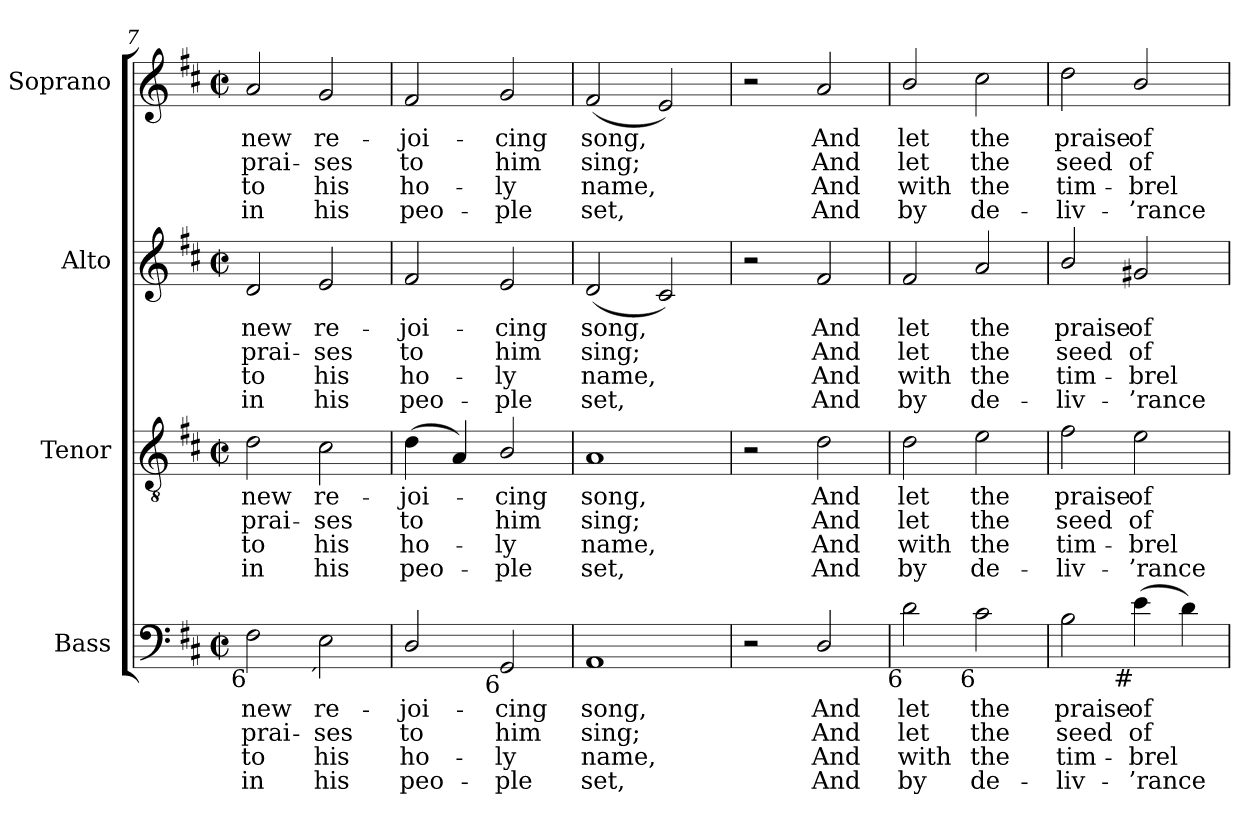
**kern	**text	**text	**text	**text	**kern	**text	**text	**text	**text	**kern	**text	**text	**text	**text	**kern	**text	**text	**text	**text
*part4	*part4	*part4	*part4	*part4	*part3	*part3	*part3	*part3	*part3	*part2	*part2	*part2	*part2	*part2	*part1	*part1	*part1	*part1	*part1
*staff4	*staff4	*staff4	*staff4	*staff4	*staff3	*staff3	*staff3	*staff3	*staff3	*staff2	*staff2	*staff2	*staff2	*staff2	*staff1	*staff1	*staff1	*staff1	*staff1
*I"Bass	*	*	*	*	*I"Tenor	*	*	*	*	*I"Alto	*	*	*	*	*I"Soprano	*	*	*	*
*I'B.	*	*	*	*	*I'T.	*	*	*	*	*I'A.	*	*	*	*	*I'S.	*	*	*	*
*clefF4	*	*	*	*	*clefGv2	*	*	*	*	*clefG2	*	*	*	*	*clefG2	*	*	*	*
*	*	*	*	*	*ITrd7c12	*	*	*	*	*	*	*	*	*	*	*	*	*	*
*k[f#c#]	*	*	*	*	*k[f#c#]	*	*	*	*	*k[f#c#]	*	*	*	*	*k[f#c#]	*	*	*	*
*D:	*	*	*	*	*D:	*	*	*	*	*D:	*	*	*	*	*D:	*	*	*	*
*M2/2	*	*	*	*	*M2/2	*	*	*	*	*M2/2	*	*	*	*	*M2/2	*	*	*	*
*met(c|)	*	*	*	*	*met(c|)	*	*	*	*	*met(c|)	*	*	*	*	*met(c|)	*	*	*	*
=7	=7	=7	=7	=7	=7	=7	=7	=7	=7	=7	=7	=7	=7	=7	=7	=7	=7	=7	=7
!	!LO:LY:b:color=#000000	!LO:LY:b:color=#000000	!LO:LY:b:color=#000000	!LO:LY:b:color=#000000	!	!	!	!	!	!	!	!	!	!	!	!	!	!	!
!	!	!	!	!	!	!LO:LY:b:color=#000000	!LO:LY:b:color=#000000	!LO:LY:b:color=#000000	!LO:LY:b:color=#000000	!	!	!	!	!	!	!	!	!	!
!	!	!	!	!	!	!	!	!	!	!	!LO:LY:b:color=#000000	!LO:LY:b:color=#000000	!LO:LY:b:color=#000000	!LO:LY:b:color=#000000	!	!	!	!	!
!LO:TX:b:rj:t=6	!	!	!	!	!	!	!	!	!	!	!	!	!	!	!	!	!	!	!
!	!	!	!	!	!	!	!	!	!	!	!	!	!	!	!	!LO:LY:b:color=#000000	!LO:LY:b:color=#000000	!LO:LY:b:color=#000000	!LO:LY:b:color=#000000
2F#i\	new	prai-	to	in	2Di\	new	prai-	to	in	2di/	new	prai-	to	in	2ai/	new	prai-	to	in
!	!LO:LY:b:color=#000000	!LO:LY:b:color=#000000	!LO:LY:b:color=#000000	!LO:LY:b:color=#000000	!	!	!	!	!	!	!	!	!	!	!	!	!	!	!
!	!	!	!	!	!	!LO:LY:b:color=#000000	!LO:LY:b:color=#000000	!LO:LY:b:color=#000000	!LO:LY:b:color=#000000	!	!	!	!	!	!	!	!	!	!
!	!	!	!	!	!	!	!	!	!	!	!LO:LY:b:color=#000000	!LO:LY:b:color=#000000	!LO:LY:b:color=#000000	!LO:LY:b:color=#000000	!	!	!	!	!
!LO:TX:b:rj:t=´	!	!	!	!	!	!	!	!	!	!	!	!	!	!	!	!	!	!	!
!	!	!	!	!	!	!	!	!	!	!	!	!	!	!	!	!LO:LY:b:color=#000000	!LO:LY:b:color=#000000	!LO:LY:b:color=#000000	!LO:LY:b:color=#000000
2Ei\	re-	-ses	his	his	2C#i\	re-	-ses	his	his	2ei/	re-	-ses	his	his	2gi/	re-	-ses	his	his
=8	=8	=8	=8	=8	=8	=8	=8	=8	=8	=8	=8	=8	=8	=8	=8	=8	=8	=8	=8
!	!LO:LY:b:color=#000000	!LO:LY:b:color=#000000	!LO:LY:b:color=#000000	!LO:LY:b:color=#000000	!	!	!	!	!	!	!	!	!	!	!	!	!	!	!
!	!	!	!	!	!	!LO:LY:b:color=#000000	!LO:LY:b:color=#000000	!LO:LY:b:color=#000000	!LO:LY:b:color=#000000	!	!	!	!	!	!	!	!	!	!
!	!	!	!	!	!	!	!	!	!	!	!LO:LY:b:color=#000000	!LO:LY:b:color=#000000	!LO:LY:b:color=#000000	!LO:LY:b:color=#000000	!	!	!	!	!
!	!	!	!	!	!	!	!	!	!	!	!	!	!	!	!	!LO:LY:b:color=#000000	!LO:LY:b:color=#000000	!LO:LY:b:color=#000000	!LO:LY:b:color=#000000
2Di/	-joi-	to	ho-	-peo-	(4Di\	-joi-	to	ho-	-peo-	2f#i/	-joi-	to	ho-	-peo-	2f#i/	-joi-	to	ho-	-peo-
.	.	.	.	.	4AAi/)	.	.	.	.	.	.	.	.	.	.	.	.	.	.
!	!LO:LY:b:color=#000000	!LO:LY:b:color=#000000	!LO:LY:b:color=#000000	!LO:LY:b:color=#000000	!	!	!	!	!	!	!	!	!	!	!	!	!	!	!
!	!	!	!	!	!	!LO:LY:b:color=#000000	!LO:LY:b:color=#000000	!LO:LY:b:color=#000000	!LO:LY:b:color=#000000	!	!	!	!	!	!	!	!	!	!
!	!	!	!	!	!	!	!	!	!	!	!LO:LY:b:color=#000000	!LO:LY:b:color=#000000	!LO:LY:b:color=#000000	!LO:LY:b:color=#000000	!	!	!	!	!
!LO:TX:b:rj:t=6	!	!	!	!	!	!	!	!	!	!	!	!	!	!	!	!	!	!	!
!	!	!	!	!	!	!	!	!	!	!	!	!	!	!	!	!LO:LY:b:color=#000000	!LO:LY:b:color=#000000	!LO:LY:b:color=#000000	!LO:LY:b:color=#000000
2GGi/	-cing	him	-ly	ple	2BBi/	-cing	him	-ly	ple	2ei/	-cing	him	-ly	ple	2gi/	-cing	him	-ly	ple
=9	=9	=9	=9	=9	=9	=9	=9	=9	=9	=9	=9	=9	=9	=9	=9	=9	=9	=9	=9
!	!LO:LY:b:color=#000000	!LO:LY:b:color=#000000	!LO:LY:b:color=#000000	!LO:LY:b:color=#000000	!	!	!	!	!	!	!	!	!	!	!	!	!	!	!
!	!	!	!	!	!	!LO:LY:b:color=#000000	!LO:LY:b:color=#000000	!LO:LY:b:color=#000000	!LO:LY:b:color=#000000	!	!	!	!	!	!	!	!	!	!
!	!	!	!	!	!	!	!	!	!	!	!LO:LY:b:color=#000000	!LO:LY:b:color=#000000	!LO:LY:b:color=#000000	!LO:LY:b:color=#000000	!	!	!	!	!
!	!	!	!	!	!	!	!	!	!	!	!	!	!	!	!	!LO:LY:b:color=#000000	!LO:LY:b:color=#000000	!LO:LY:b:color=#000000	!LO:LY:b:color=#000000
1AAi	song,	sing;	name,	set,	1AAi	song,	sing;	name,	set,	(2di/	song,	sing;	name,	set,	(2f#i/	song,	sing;	name,	set,
.	.	.	.	.	.	.	.	.	.	2c#i/)	.	.	.	.	2ei/)	.	.	.	.
!!LO:LB:g=z
=10	=10	=10	=10	=10	=10	=10	=10	=10	=10	=10	=10	=10	=10	=10	=10	=10	=10	=10	=10
2r	.	.	.	.	2r	.	.	.	.	2r	.	.	.	.	2r	.	.	.	.
!	!LO:LY:b:color=#000000	!LO:LY:b:color=#000000	!LO:LY:b:color=#000000	!LO:LY:b:color=#000000	!	!	!	!	!	!	!	!	!	!	!	!	!	!	!
!	!	!	!	!	!	!LO:LY:b:color=#000000	!LO:LY:b:color=#000000	!LO:LY:b:color=#000000	!LO:LY:b:color=#000000	!	!	!	!	!	!	!	!	!	!
!	!	!	!	!	!	!	!	!	!	!	!LO:LY:b:color=#000000	!LO:LY:b:color=#000000	!LO:LY:b:color=#000000	!LO:LY:b:color=#000000	!	!	!	!	!
!	!	!	!	!	!	!	!	!	!	!	!	!	!	!	!	!LO:LY:b:color=#000000	!LO:LY:b:color=#000000	!LO:LY:b:color=#000000	!LO:LY:b:color=#000000
2Di/	And	And	And	And	2Di\	And	And	And	And	2f#i/	And	And	And	And	2ai/	And	And	And	And
=11	=11	=11	=11	=11	=11	=11	=11	=11	=11	=11	=11	=11	=11	=11	=11	=11	=11	=11	=11
!	!LO:LY:b:color=#000000	!LO:LY:b:color=#000000	!LO:LY:b:color=#000000	!LO:LY:b:color=#000000	!	!	!	!	!	!	!	!	!	!	!	!	!	!	!
!	!	!	!	!	!	!LO:LY:b:color=#000000	!LO:LY:b:color=#000000	!LO:LY:b:color=#000000	!LO:LY:b:color=#000000	!	!	!	!	!	!	!	!	!	!
!	!	!	!	!	!	!	!	!	!	!	!LO:LY:b:color=#000000	!LO:LY:b:color=#000000	!LO:LY:b:color=#000000	!LO:LY:b:color=#000000	!	!	!	!	!
!LO:TX:b:rj:t=6	!	!	!	!	!	!	!	!	!	!	!	!	!	!	!	!	!	!	!
!	!	!	!	!	!	!	!	!	!	!	!	!	!	!	!	!LO:LY:b:color=#000000	!LO:LY:b:color=#000000	!LO:LY:b:color=#000000	!LO:LY:b:color=#000000
2di\	let	let	with	by	2Di\	let	let	with	by	2f#i/	let	let	with	by	2bi/	let	let	with	by
!	!LO:LY:b:color=#000000	!LO:LY:b:color=#000000	!LO:LY:b:color=#000000	!LO:LY:b:color=#000000	!	!	!	!	!	!	!	!	!	!	!	!	!	!	!
!	!	!	!	!	!	!LO:LY:b:color=#000000	!LO:LY:b:color=#000000	!LO:LY:b:color=#000000	!LO:LY:b:color=#000000	!	!	!	!	!	!	!	!	!	!
!	!	!	!	!	!	!	!	!	!	!	!LO:LY:b:color=#000000	!LO:LY:b:color=#000000	!LO:LY:b:color=#000000	!LO:LY:b:color=#000000	!	!	!	!	!
!LO:TX:b:rj:t=6	!	!	!	!	!	!	!	!	!	!	!	!	!	!	!	!	!	!	!
!	!	!	!	!	!	!	!	!	!	!	!	!	!	!	!	!LO:LY:b:color=#000000	!LO:LY:b:color=#000000	!LO:LY:b:color=#000000	!LO:LY:b:color=#000000
2c#i\	the	the	the	de-	2Ei\	the	the	the	de-	2ai/	the	the	the	de-	2cc#i\	the	the	the	de-
=12	=12	=12	=12	=12	=12	=12	=12	=12	=12	=12	=12	=12	=12	=12	=12	=12	=12	=12	=12
!	!LO:LY:b:color=#000000	!LO:LY:b:color=#000000	!LO:LY:b:color=#000000	!LO:LY:b:color=#000000	!	!	!	!	!	!	!	!	!	!	!	!	!	!	!
!	!	!	!	!	!	!LO:LY:b:color=#000000	!LO:LY:b:color=#000000	!LO:LY:b:color=#000000	!LO:LY:b:color=#000000	!	!	!	!	!	!	!	!	!	!
!	!	!	!	!	!	!	!	!	!	!	!LO:LY:b:color=#000000	!LO:LY:b:color=#000000	!LO:LY:b:color=#000000	!LO:LY:b:color=#000000	!	!	!	!	!
!	!	!	!	!	!	!	!	!	!	!	!	!	!	!	!	!LO:LY:b:color=#000000	!LO:LY:b:color=#000000	!LO:LY:b:color=#000000	!LO:LY:b:color=#000000
2Bi\	praise	seed	-tim-	-liv-	2F#i\	praise	seed	-tim-	-liv-	2bi/	praise	seed	-tim-	-liv-	2ddi\	praise	seed	-tim-	-liv-
!	!LO:LY:b:color=#000000	!LO:LY:b:color=#000000	!LO:LY:b:color=#000000	!LO:LY:b:color=#000000	!	!	!	!	!	!	!	!	!	!	!	!	!	!	!
!	!	!	!	!	!	!LO:LY:b:color=#000000	!LO:LY:b:color=#000000	!LO:LY:b:color=#000000	!LO:LY:b:color=#000000	!	!	!	!	!	!	!	!	!	!
!	!	!	!	!	!	!	!	!	!	!	!LO:LY:b:color=#000000	!LO:LY:b:color=#000000	!LO:LY:b:color=#000000	!LO:LY:b:color=#000000	!	!	!	!	!
!LO:TX:b:rj:t=#	!	!	!	!	!	!	!	!	!	!	!	!	!	!	!	!	!	!	!
!	!	!	!	!	!	!	!	!	!	!	!	!	!	!	!	!LO:LY:b:color=#000000	!LO:LY:b:color=#000000	!LO:LY:b:color=#000000	!LO:LY:b:color=#000000
(4ei\	of	of	-brel	’rance	2Ei\	of	of	-brel	’rance	2g#Xi/	of	of	-brel	’rance	2bi/	of	of	-brel	’rance
4di\)	.	.	.	.	.	.	.	.	.	.	.	.	.	.	.	.	.	.	.
=	=	=	=	=	=	=	=	=	=	=	=	=	=	=	=	=	=	=	=
*-	*-	*-	*-	*-	*-	*-	*-	*-	*-	*-	*-	*-	*-	*-	*-	*-	*-	*-	*-
